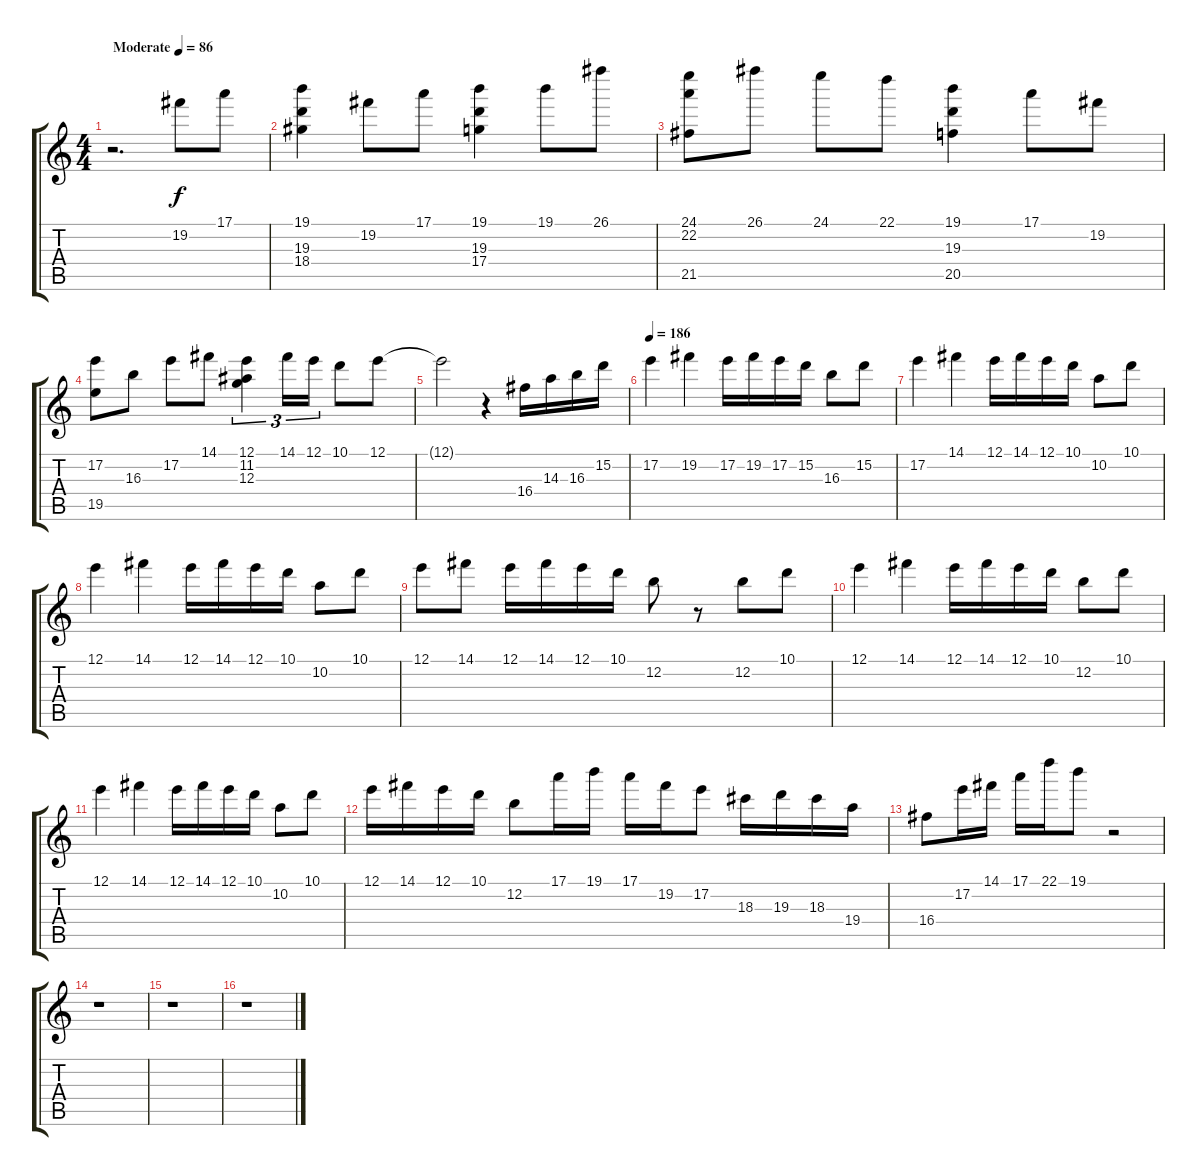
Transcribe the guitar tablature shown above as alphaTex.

\track "" {instrument overdrivenguitar}
\staff {score tabs}
\tuning (E4 B3 G3 D3 A2 E2) {hide}
\ts (4 4)
\tempo (86 "Moderate")
\clef g2
\ks c
r.2{d dy f instrument overdrivenguitar} 19.2.8 17.1.8 |
(19.1 19.3 18.4).4 19.2.8 17.1.8 (19.1 19.3 17.4).4 19.1.8 26.1.8 |
(24.1 22.2 21.5).8 26.1.8 24.1.8 22.1.8 (19.1 19.3 20.5).4 17.1.8 19.2.8 |
(17.2 19.5).8 16.3.8 17.2.8 14.1.8 (12.1 11.2 12.3).4{tu (3 2)} 14.1.16{tu (3 2)} 12.1.16{tu (3 2)} 10.1.8 12.1.8 |
12.1{t}.2 r.4 16.4.16 14.3.16 16.3.16 15.2.16 |
\tempo 186
17.2.4 19.2.4 17.2.16 19.2.16 17.2.16 15.2.16 16.3.8 15.2.8 |
17.2.4 14.1.4 12.1.16 14.1.16 12.1.16 10.1.16 10.2.8 10.1.8 |
12.1.4 14.1.4 12.1.16 14.1.16 12.1.16 10.1.16 10.2.8 10.1.8 |
12.1.8 14.1.8 12.1.16 14.1.16 12.1.16 10.1.16 12.2.8 r.8 12.2.8 10.1.8 |
12.1.4 14.1.4 12.1.16 14.1.16 12.1.16 10.1.16 12.2.8 10.1.8 |
12.1.4 14.1.4 12.1.16 14.1.16 12.1.16 10.1.16 10.2.8 10.1.8 |
12.1.16 14.1.16 12.1.16 10.1.16 12.2.8 17.1.16 19.1.16 17.1.16 19.2.16 17.2.8 18.3.16 19.3.16 18.3.16 19.4.16 |
16.4.8 17.2.16 14.1.16 17.1.16 22.1.16 19.1.8 r.2 |
r.1 |
r.1 |
r.1
